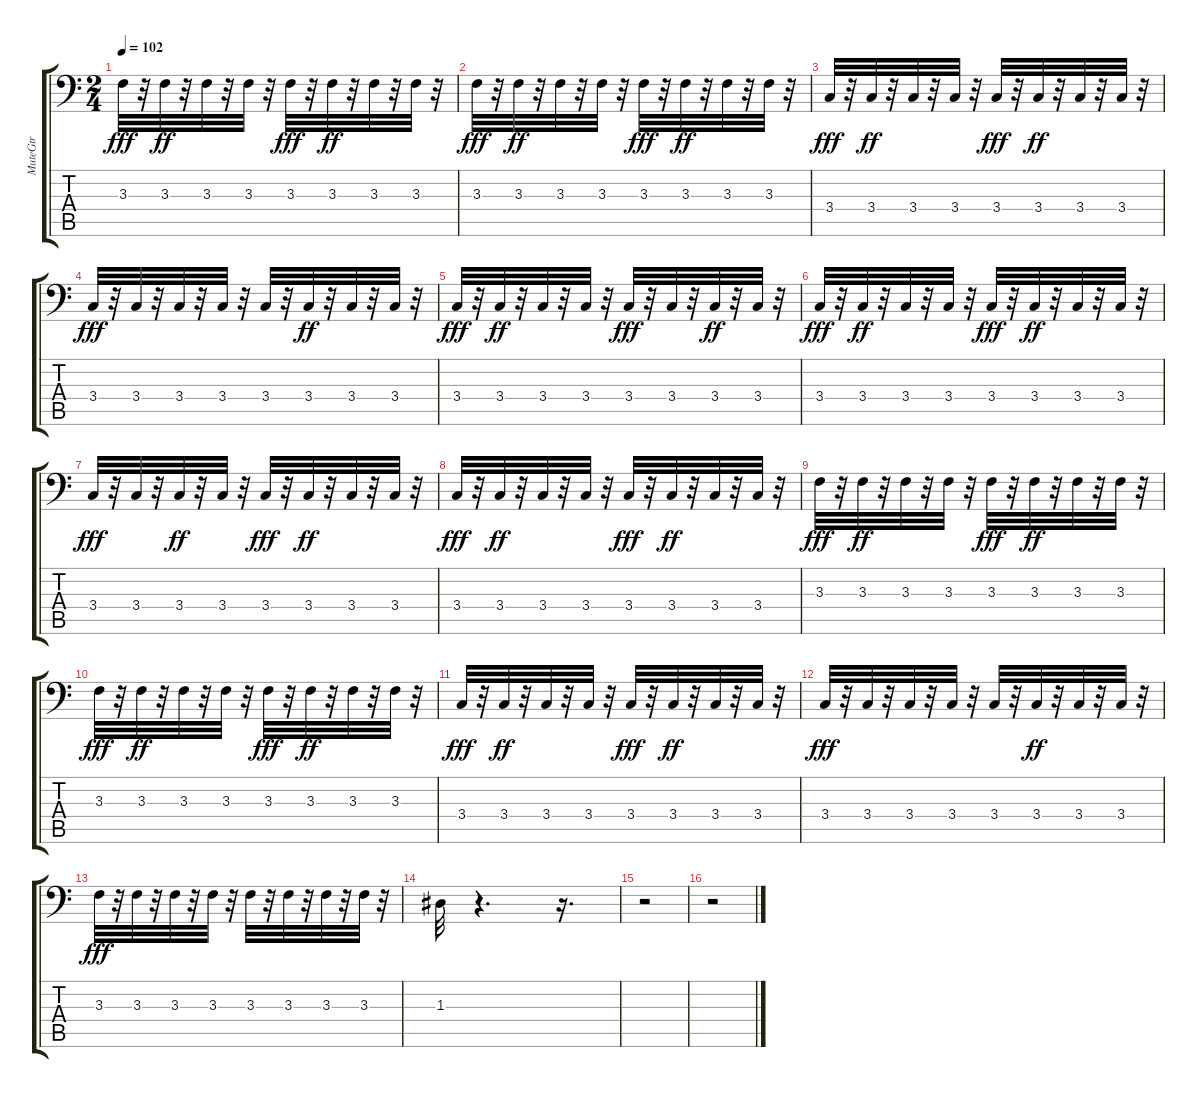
\track ("MuteGtr" "MuteGtr") {instrument distortionguitar}
\staff {score tabs}
\tuning (C3 G2 D2 A1 E1 B0) {hide}
\ts (2 4)
\tempo 102
\clef f4
\ks c
3.3.32{dy fff} r.32 3.3.32{dy ff} r.32 3.3.32 r.32 3.3.32 r.32 3.3.32{dy fff} r.32 3.3.32{dy ff} r.32 3.3.32 r.32 3.3.32 r.32 |
3.3.32{dy fff} r.32 3.3.32{dy ff} r.32 3.3.32 r.32 3.3.32 r.32 3.3.32{dy fff} r.32 3.3.32{dy ff} r.32 3.3.32 r.32 3.3.32 r.32 |
3.4.32{dy fff} r.32 3.4.32{dy ff} r.32 3.4.32 r.32 3.4.32 r.32 3.4.32{dy fff} r.32 3.4.32{dy ff} r.32 3.4.32 r.32 3.4.32 r.32 |
3.4.32{dy fff} r.32 3.4.32 r.32 3.4.32 r.32 3.4.32 r.32 3.4.32 r.32 3.4.32{dy ff} r.32 3.4.32 r.32 3.4.32 r.32 |
3.4.32{dy fff} r.32 3.4.32{dy ff} r.32 3.4.32 r.32 3.4.32 r.32 3.4.32{dy fff} r.32 3.4.32 r.32 3.4.32{dy ff} r.32 3.4.32 r.32 |
3.4.32{dy fff} r.32 3.4.32{dy ff} r.32 3.4.32 r.32 3.4.32 r.32 3.4.32{dy fff} r.32 3.4.32{dy ff} r.32 3.4.32 r.32 3.4.32 r.32 |
3.4.32{dy fff} r.32 3.4.32 r.32 3.4.32{dy ff} r.32 3.4.32 r.32 3.4.32{dy fff} r.32 3.4.32{dy ff} r.32 3.4.32 r.32 3.4.32 r.32 |
3.4.32{dy fff} r.32 3.4.32{dy ff} r.32 3.4.32 r.32 3.4.32 r.32 3.4.32{dy fff} r.32 3.4.32{dy ff} r.32 3.4.32 r.32 3.4.32 r.32 |
3.3.32{dy fff} r.32 3.3.32{dy ff} r.32 3.3.32 r.32 3.3.32 r.32 3.3.32{dy fff} r.32 3.3.32{dy ff} r.32 3.3.32 r.32 3.3.32 r.32 |
3.3.32{dy fff} r.32 3.3.32{dy ff} r.32 3.3.32 r.32 3.3.32 r.32 3.3.32{dy fff} r.32 3.3.32{dy ff} r.32 3.3.32 r.32 3.3.32 r.32 |
3.4.32{dy fff} r.32 3.4.32{dy ff} r.32 3.4.32 r.32 3.4.32 r.32 3.4.32{dy fff} r.32 3.4.32{dy ff} r.32 3.4.32 r.32 3.4.32 r.32 |
3.4.32{dy fff} r.32 3.4.32 r.32 3.4.32 r.32 3.4.32 r.32 3.4.32 r.32 3.4.32{dy ff} r.32 3.4.32 r.32 3.4.32 r.32 |
3.3.32{dy fff} r.32 3.3.32 r.32 3.3.32 r.32 3.3.32 r.32 3.3.32 r.32 3.3.32 r.32 3.3.32 r.32 3.3.32 r.32 |
1.3.32 r.4{d} r.16{d} |
r.2 |
r.2
